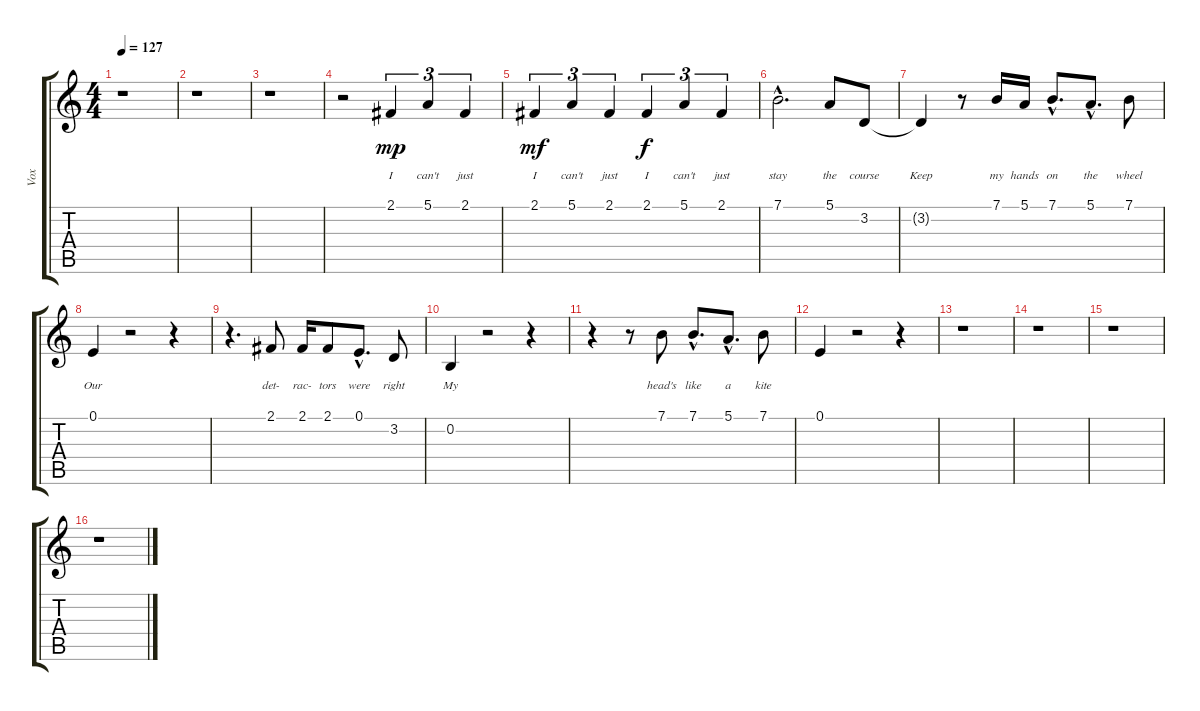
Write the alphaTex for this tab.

\track ("Vox" "Vox") {instrument drawbarorgan}
\staff {score tabs}
\tuning (E4 B3 G3 D3 A2 E2) {hide}
\ts (4 4)
\tempo 127
\clef g2
\ks c
r.1{dy f} |
r.1 |
r.1 |
r.2 2.1.4{tu (3 2) lyrics (0 "") lyrics (1 "") lyrics (2 "I") lyrics (3 "") lyrics (4 "") dy mp} 5.1.4{tu (3 2) lyrics (0 "") lyrics (1 "") lyrics (2 "can't") lyrics (3 "") lyrics (4 "")} 2.1.4{tu (3 2) lyrics (0 "") lyrics (1 "") lyrics (2 "just") lyrics (3 "") lyrics (4 "")} |
2.1.4{tu (3 2) lyrics (0 "") lyrics (1 "") lyrics (2 "I") lyrics (3 "") lyrics (4 "") dy mf} 5.1.4{tu (3 2) lyrics (0 "") lyrics (1 "") lyrics (2 "can't") lyrics (3 "") lyrics (4 "")} 2.1.4{tu (3 2) lyrics (0 "") lyrics (1 "") lyrics (2 "just") lyrics (3 "") lyrics (4 "")} 2.1.4{tu (3 2) lyrics (0 "") lyrics (1 "") lyrics (2 "I") lyrics (3 "") lyrics (4 "") dy f} 5.1.4{tu (3 2) lyrics (0 "") lyrics (1 "") lyrics (2 "can't") lyrics (3 "") lyrics (4 "")} 2.1.4{tu (3 2) lyrics (0 "") lyrics (1 "") lyrics (2 "just") lyrics (3 "") lyrics (4 "")} |
7.1{hac}.2{d lyrics (0 "") lyrics (1 "") lyrics (2 "stay") lyrics (3 "") lyrics (4 "")} 5.1.8{lyrics (0 "") lyrics (1 "") lyrics (2 "the") lyrics (3 "") lyrics (4 "")} 3.2.8{lyrics (0 "") lyrics (1 "") lyrics (2 "course") lyrics (3 "") lyrics (4 "")} |
3.2{t}.4{lyrics (0 "") lyrics (1 "") lyrics (2 "Keep") lyrics (3 "") lyrics (4 "")} r.8 7.1.16{lyrics (0 "") lyrics (1 "") lyrics (2 "my") lyrics (3 "") lyrics (4 "")} 5.1.16{lyrics (0 "") lyrics (1 "") lyrics (2 "hands") lyrics (3 "") lyrics (4 "")} 7.1{hac}.8{d lyrics (0 "") lyrics (1 "") lyrics (2 "on") lyrics (3 "") lyrics (4 "")} 5.1{hac}.8{d lyrics (0 "") lyrics (1 "") lyrics (2 "the") lyrics (3 "") lyrics (4 "")} 7.1.8{lyrics (0 "") lyrics (1 "") lyrics (2 "wheel") lyrics (3 "") lyrics (4 "")} |
0.1.4{lyrics (0 "") lyrics (1 "") lyrics (2 "Our") lyrics (3 "") lyrics (4 "")} r.2 r.4 |
r.4{d} 2.1.8{lyrics (0 "") lyrics (1 "") lyrics (2 "det-") lyrics (3 "") lyrics (4 "")} 2.1.16{lyrics (0 "") lyrics (1 "") lyrics (2 "rac-") lyrics (3 "") lyrics (4 "")} 2.1.8{lyrics (0 "") lyrics (1 "") lyrics (2 "tors") lyrics (3 "") lyrics (4 "")} 0.1{hac}.8{d lyrics (0 "") lyrics (1 "") lyrics (2 "were") lyrics (3 "") lyrics (4 "")} 3.2.8{lyrics (0 "") lyrics (1 "") lyrics (2 "right") lyrics (3 "") lyrics (4 "")} |
0.2.4{lyrics (0 "") lyrics (1 "") lyrics (2 "My") lyrics (3 "") lyrics (4 "")} r.2 r.4 |
r.4 r.8 7.1.8{lyrics (0 "") lyrics (1 "") lyrics (2 "head's") lyrics (3 "") lyrics (4 "")} 7.1{hac}.8{d lyrics (0 "") lyrics (1 "") lyrics (2 "like") lyrics (3 "") lyrics (4 "")} 5.1{hac}.8{d lyrics (0 "") lyrics (1 "") lyrics (2 "a") lyrics (3 "") lyrics (4 "")} 7.1.8{lyrics (0 "") lyrics (1 "") lyrics (2 "kite") lyrics (3 "") lyrics (4 "")} |
0.1.4 r.2 r.4 |
r.1 |
r.1 |
r.1 |
r.1
